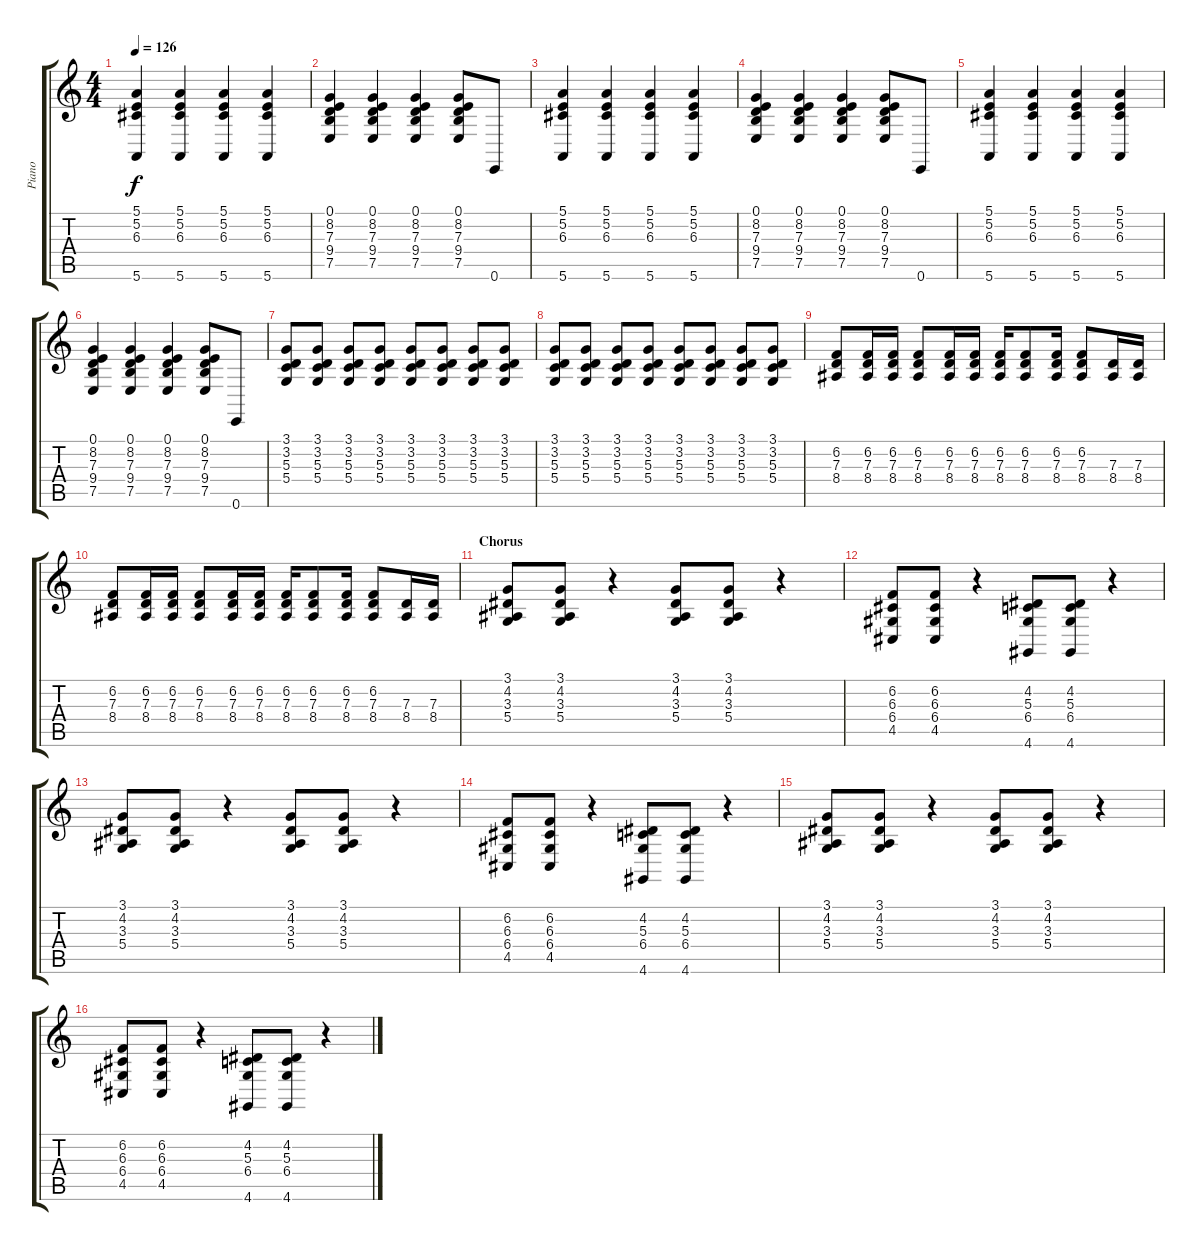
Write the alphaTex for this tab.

\track ("Piano" "Piano") {instrument brightacousticpiano}
\staff {score tabs}
\tuning (E4 B3 G3 D3 A2 E2) {hide}
\ts (4 4)
\tempo 126
\clef g2
\ks c
(5.1 5.2 6.3 5.6).4{dy f} (5.1 5.2 6.3 5.6).4 (5.1 5.2 6.3 5.6).4 (5.1 5.2 6.3 5.6).4 |
(0.1 8.2 7.3 9.4 7.5).4 (0.1 8.2 7.3 9.4 7.5).4 (0.1 8.2 7.3 9.4 7.5).4 (0.1 8.2 7.3 9.4 7.5).8 0.6.8 |
(5.1 5.2 6.3 5.6).4 (5.1 5.2 6.3 5.6).4 (5.1 5.2 6.3 5.6).4 (5.1 5.2 6.3 5.6).4 |
(0.1 8.2 7.3 9.4 7.5).4 (0.1 8.2 7.3 9.4 7.5).4 (0.1 8.2 7.3 9.4 7.5).4 (0.1 8.2 7.3 9.4 7.5).8 0.6.8 |
(5.1 5.2 6.3 5.6).4 (5.1 5.2 6.3 5.6).4 (5.1 5.2 6.3 5.6).4 (5.1 5.2 6.3 5.6).4 |
(0.1 8.2 7.3 9.4 7.5).4 (0.1 8.2 7.3 9.4 7.5).4 (0.1 8.2 7.3 9.4 7.5).4 (0.1 8.2 7.3 9.4 7.5).8 0.6.8 |
(3.1 3.2 5.3 5.4).8 (3.1 3.2 5.3 5.4).8 (3.1 3.2 5.3 5.4).8 (3.1 3.2 5.3 5.4).8 (3.1 3.2 5.3 5.4).8 (3.1 3.2 5.3 5.4).8 (3.1 3.2 5.3 5.4).8 (3.1 3.2 5.3 5.4).8 |
(3.1 3.2 5.3 5.4).8 (3.1 3.2 5.3 5.4).8 (3.1 3.2 5.3 5.4).8 (3.1 3.2 5.3 5.4).8 (3.1 3.2 5.3 5.4).8 (3.1 3.2 5.3 5.4).8 (3.1 3.2 5.3 5.4).8 (3.1 3.2 5.3 5.4).8 |
(6.2 7.3 8.4).8 (6.2 7.3 8.4).16 (6.2 7.3 8.4).16 (6.2 7.3 8.4).8 (6.2 7.3 8.4).16 (6.2 7.3 8.4).16 (6.2 7.3 8.4).16 (6.2 7.3 8.4).8 (6.2 7.3 8.4).16 (6.2 7.3 8.4).8 (7.3 8.4).16 (7.3 8.4).16 |
(6.2 7.3 8.4).8 (6.2 7.3 8.4).16 (6.2 7.3 8.4).16 (6.2 7.3 8.4).8 (6.2 7.3 8.4).16 (6.2 7.3 8.4).16 (6.2 7.3 8.4).16 (6.2 7.3 8.4).8 (6.2 7.3 8.4).16 (6.2 7.3 8.4).8 (7.3 8.4).16 (7.3 8.4).16 |
\section ("" "Chorus")
(3.1 4.2 3.3 5.4).8 (3.1 4.2 3.3 5.4).8 r.4 (3.1 4.2 3.3 5.4).8 (3.1 4.2 3.3 5.4).8 r.4 |
(6.2 6.3 6.4 4.5).8 (6.2 6.3 6.4 4.5).8 r.4 (4.2 5.3 6.4 4.6).8 (4.2 5.3 6.4 4.6).8 r.4 |
(3.1 4.2 3.3 5.4).8 (3.1 4.2 3.3 5.4).8 r.4 (3.1 4.2 3.3 5.4).8 (3.1 4.2 3.3 5.4).8 r.4 |
(6.2 6.3 6.4 4.5).8 (6.2 6.3 6.4 4.5).8 r.4 (4.2 5.3 6.4 4.6).8 (4.2 5.3 6.4 4.6).8 r.4 |
(3.1 4.2 3.3 5.4).8 (3.1 4.2 3.3 5.4).8 r.4 (3.1 4.2 3.3 5.4).8 (3.1 4.2 3.3 5.4).8 r.4 |
(6.2 6.3 6.4 4.5).8 (6.2 6.3 6.4 4.5).8 r.4 (4.2 5.3 6.4 4.6).8 (4.2 5.3 6.4 4.6).8 r.4
